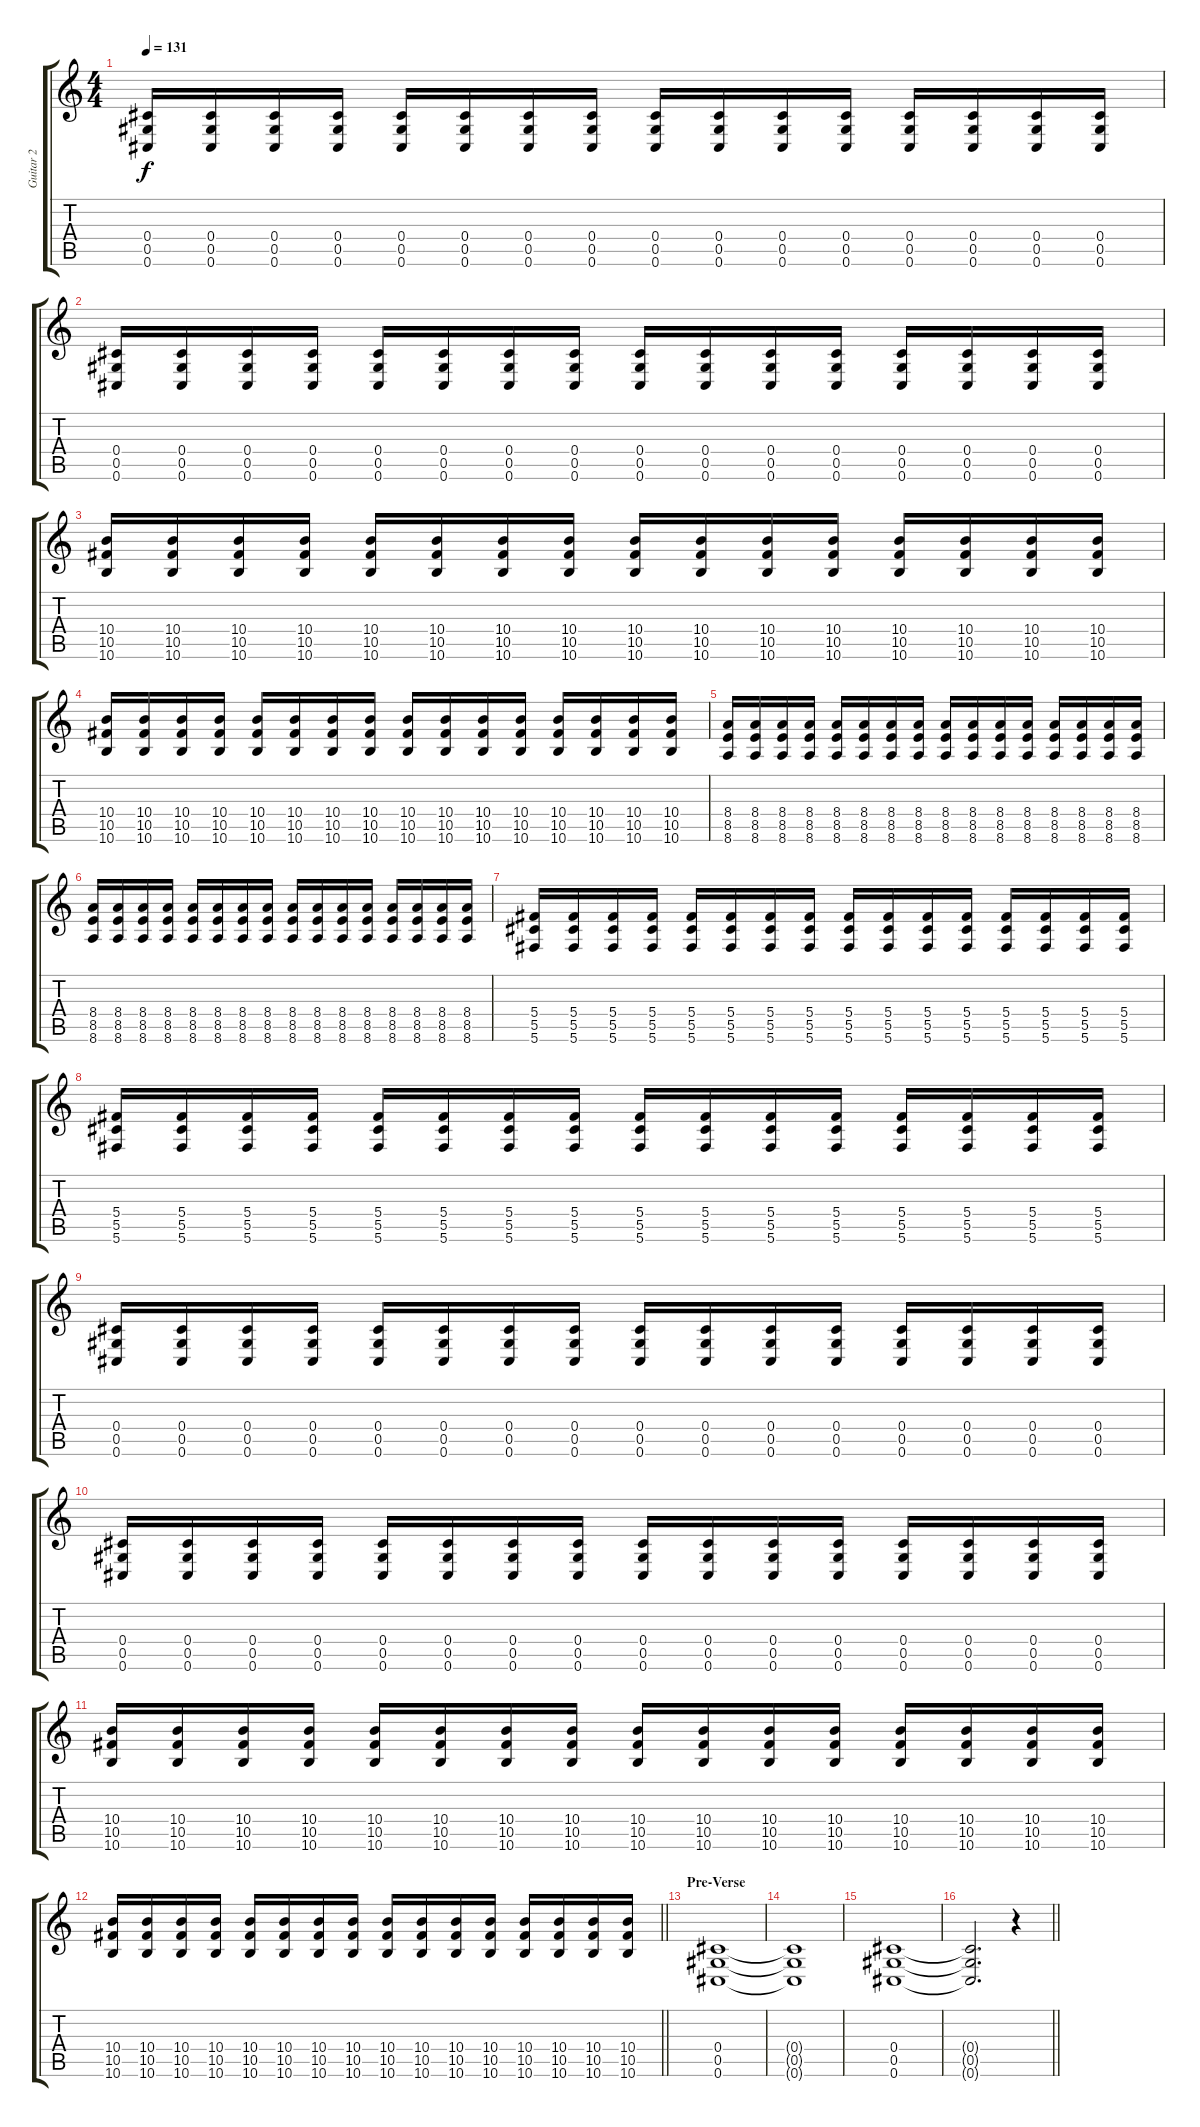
\track ("Guitar 2" "Guitar 2") {instrument distortionguitar}
\staff {score tabs}
\tuning (Eb4 Bb3 Gb3 Db3 Ab2 Db2) {hide}
\ts (4 4)
\tempo 131
\clef g2
\ks c
(0.4 0.5 0.6).16{dy f} (0.4 0.5 0.6).16 (0.4 0.5 0.6).16 (0.4 0.5 0.6).16 (0.4 0.5 0.6).16 (0.4 0.5 0.6).16 (0.4 0.5 0.6).16 (0.4 0.5 0.6).16 (0.4 0.5 0.6).16 (0.4 0.5 0.6).16 (0.4 0.5 0.6).16 (0.4 0.5 0.6).16 (0.4 0.5 0.6).16 (0.4 0.5 0.6).16 (0.4 0.5 0.6).16 (0.4 0.5 0.6).16 |
(0.4 0.5 0.6).16 (0.4 0.5 0.6).16 (0.4 0.5 0.6).16 (0.4 0.5 0.6).16 (0.4 0.5 0.6).16 (0.4 0.5 0.6).16 (0.4 0.5 0.6).16 (0.4 0.5 0.6).16 (0.4 0.5 0.6).16 (0.4 0.5 0.6).16 (0.4 0.5 0.6).16 (0.4 0.5 0.6).16 (0.4 0.5 0.6).16 (0.4 0.5 0.6).16 (0.4 0.5 0.6).16 (0.4 0.5 0.6).16 |
(10.4 10.5 10.6).16 (10.4 10.5 10.6).16 (10.4 10.5 10.6).16 (10.4 10.5 10.6).16 (10.4 10.5 10.6).16 (10.4 10.5 10.6).16 (10.4 10.5 10.6).16 (10.4 10.5 10.6).16 (10.4 10.5 10.6).16 (10.4 10.5 10.6).16 (10.4 10.5 10.6).16 (10.4 10.5 10.6).16 (10.4 10.5 10.6).16 (10.4 10.5 10.6).16 (10.4 10.5 10.6).16 (10.4 10.5 10.6).16 |
(10.4 10.5 10.6).16 (10.4 10.5 10.6).16 (10.4 10.5 10.6).16 (10.4 10.5 10.6).16 (10.4 10.5 10.6).16 (10.4 10.5 10.6).16 (10.4 10.5 10.6).16 (10.4 10.5 10.6).16 (10.4 10.5 10.6).16 (10.4 10.5 10.6).16 (10.4 10.5 10.6).16 (10.4 10.5 10.6).16 (10.4 10.5 10.6).16 (10.4 10.5 10.6).16 (10.4 10.5 10.6).16 (10.4 10.5 10.6).16 |
(8.4 8.5 8.6).16 (8.4 8.5 8.6).16 (8.4 8.5 8.6).16 (8.4 8.5 8.6).16 (8.4 8.5 8.6).16 (8.4 8.5 8.6).16 (8.4 8.5 8.6).16 (8.4 8.5 8.6).16 (8.4 8.5 8.6).16 (8.4 8.5 8.6).16 (8.4 8.5 8.6).16 (8.4 8.5 8.6).16 (8.4 8.5 8.6).16 (8.4 8.5 8.6).16 (8.4 8.5 8.6).16 (8.4 8.5 8.6).16 |
(8.4 8.5 8.6).16 (8.4 8.5 8.6).16 (8.4 8.5 8.6).16 (8.4 8.5 8.6).16 (8.4 8.5 8.6).16 (8.4 8.5 8.6).16 (8.4 8.5 8.6).16 (8.4 8.5 8.6).16 (8.4 8.5 8.6).16 (8.4 8.5 8.6).16 (8.4 8.5 8.6).16 (8.4 8.5 8.6).16 (8.4 8.5 8.6).16 (8.4 8.5 8.6).16 (8.4 8.5 8.6).16 (8.4 8.5 8.6).16 |
(5.4 5.5 5.6).16 (5.4 5.5 5.6).16 (5.4 5.5 5.6).16 (5.4 5.5 5.6).16 (5.4 5.5 5.6).16 (5.4 5.5 5.6).16 (5.4 5.5 5.6).16 (5.4 5.5 5.6).16 (5.4 5.5 5.6).16 (5.4 5.5 5.6).16 (5.4 5.5 5.6).16 (5.4 5.5 5.6).16 (5.4 5.5 5.6).16 (5.4 5.5 5.6).16 (5.4 5.5 5.6).16 (5.4 5.5 5.6).16 |
(5.4 5.5 5.6).16 (5.4 5.5 5.6).16 (5.4 5.5 5.6).16 (5.4 5.5 5.6).16 (5.4 5.5 5.6).16 (5.4 5.5 5.6).16 (5.4 5.5 5.6).16 (5.4 5.5 5.6).16 (5.4 5.5 5.6).16 (5.4 5.5 5.6).16 (5.4 5.5 5.6).16 (5.4 5.5 5.6).16 (5.4 5.5 5.6).16 (5.4 5.5 5.6).16 (5.4 5.5 5.6).16 (5.4 5.5 5.6).16 |
(0.4 0.5 0.6).16 (0.4 0.5 0.6).16 (0.4 0.5 0.6).16 (0.4 0.5 0.6).16 (0.4 0.5 0.6).16 (0.4 0.5 0.6).16 (0.4 0.5 0.6).16 (0.4 0.5 0.6).16 (0.4 0.5 0.6).16 (0.4 0.5 0.6).16 (0.4 0.5 0.6).16 (0.4 0.5 0.6).16 (0.4 0.5 0.6).16 (0.4 0.5 0.6).16 (0.4 0.5 0.6).16 (0.4 0.5 0.6).16 |
(0.4 0.5 0.6).16 (0.4 0.5 0.6).16 (0.4 0.5 0.6).16 (0.4 0.5 0.6).16 (0.4 0.5 0.6).16 (0.4 0.5 0.6).16 (0.4 0.5 0.6).16 (0.4 0.5 0.6).16 (0.4 0.5 0.6).16 (0.4 0.5 0.6).16 (0.4 0.5 0.6).16 (0.4 0.5 0.6).16 (0.4 0.5 0.6).16 (0.4 0.5 0.6).16 (0.4 0.5 0.6).16 (0.4 0.5 0.6).16 |
(10.4 10.5 10.6).16 (10.4 10.5 10.6).16 (10.4 10.5 10.6).16 (10.4 10.5 10.6).16 (10.4 10.5 10.6).16 (10.4 10.5 10.6).16 (10.4 10.5 10.6).16 (10.4 10.5 10.6).16 (10.4 10.5 10.6).16 (10.4 10.5 10.6).16 (10.4 10.5 10.6).16 (10.4 10.5 10.6).16 (10.4 10.5 10.6).16 (10.4 10.5 10.6).16 (10.4 10.5 10.6).16 (10.4 10.5 10.6).16 |
\barLineRight lightlight
(10.4 10.5 10.6).16 (10.4 10.5 10.6).16 (10.4 10.5 10.6).16 (10.4 10.5 10.6).16 (10.4 10.5 10.6).16 (10.4 10.5 10.6).16 (10.4 10.5 10.6).16 (10.4 10.5 10.6).16 (10.4 10.5 10.6).16 (10.4 10.5 10.6).16 (10.4 10.5 10.6).16 (10.4 10.5 10.6).16 (10.4 10.5 10.6).16 (10.4 10.5 10.6).16 (10.4 10.5 10.6).16 (10.4 10.5 10.6).16 |
\section ("" "Pre-Verse")
(0.4 0.5 0.6).1 |
(0.4{t} 0.5{t} 0.6{t}).1 |
(0.4 0.5 0.6).1 |
\barLineRight lightlight
(0.4{t} 0.5{t} 0.6{t}).2{d} r.4
